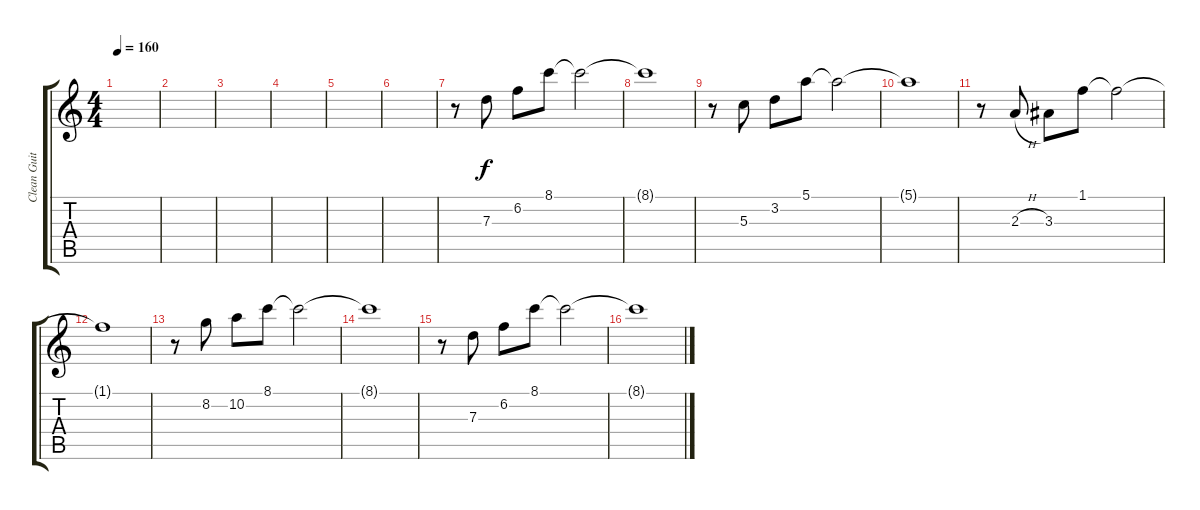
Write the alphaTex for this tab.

\track ("Clean Guitar" "Clean Guit") {instrument electricguitarclean}
\staff {score tabs}
\tuning (E4 B3 G3 D3 A2 E2) {hide}
\ts (4 4)
\tempo 160
\clef g2
\ks c
|
|
|
|
|
|
r.8 7.3.8 6.2.8 8.1.8 8.1{t}.2 |
8.1{t}.1 |
r.8 5.3.8 3.2.8 5.1.8 5.1{t}.2 |
5.1{t}.1 |
r.8 2.3{h}.8 3.3.8 1.1.8 1.1{t}.2 |
1.1{t}.1 |
r.8 8.2.8 10.2.8 8.1.8 8.1{t}.2 |
8.1{t}.1 |
r.8 7.3.8 6.2.8 8.1.8 8.1{t}.2 |
8.1{t}.1
